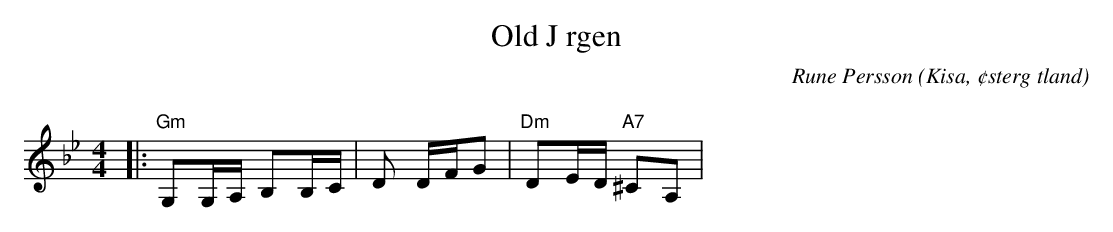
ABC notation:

X:1
T:Old J rgen
C:Rune Persson
O:Kisa, ¢sterg tland
Q:70
M:4/4
L:1/8
K:Gm
|:"Gm"G,G,/A,/ B,B,/C/|D D/F/^ G| "Dm"DE/D/ "A7"^CA,|
